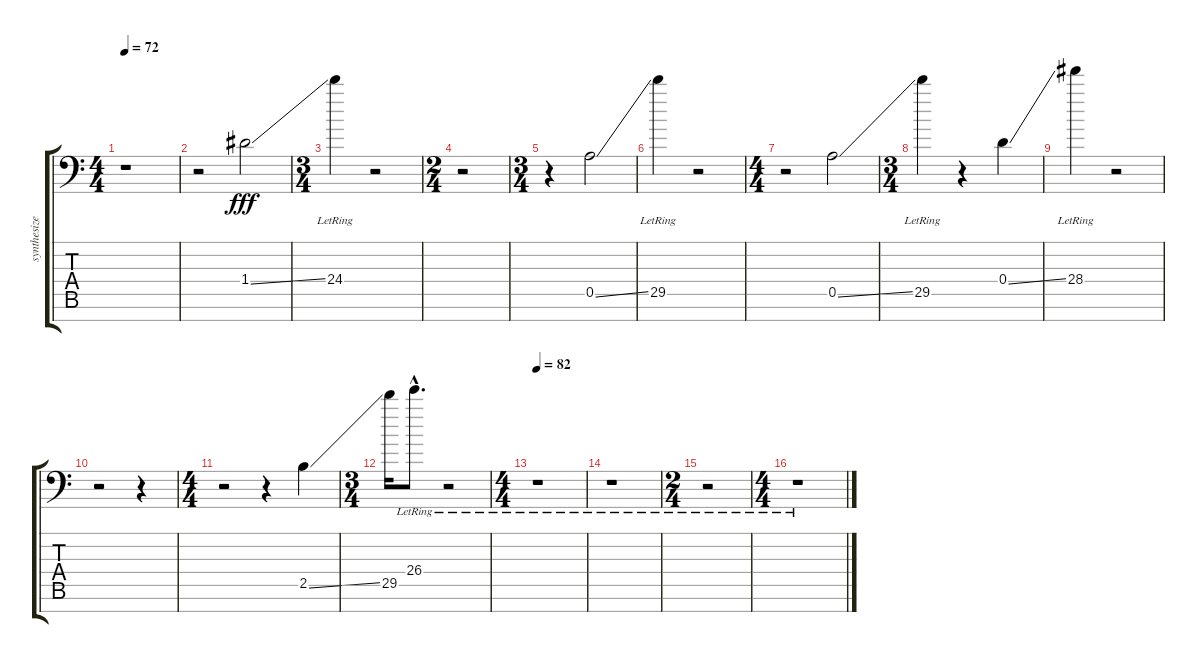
\track ("synthesizer" "synthesize") {instrument acousticguitarnylon}
\staff {score tabs}
\tuning (E4 B3 G3 D3 A2 E2 A1) {hide}
\ts (4 4)
\tempo 72
\clef f4
\ks c
r.1{dy fff} |
r.2 1.4{ss}.2 |
\ts (3 4)
24.4{lr}.4 r.2 |
\ts (2 4)
r.2 |
\ts (3 4)
r.4 0.5{ss}.2 |
29.5{lr}.4 r.2 |
\ts (4 4)
r.2 0.5{ss}.2 |
\ts (3 4)
29.5{lr}.4 r.4 0.4{ss}.4 |
28.4{lr}.4 r.2 |
r.2 r.4 |
\ts (4 4)
r.2 r.4 2.5{ss}.4 |
\ts (3 4)
29.5.16 26.4{hac lr}.8{d} r.2 |
\ts (4 4)
\tempo 82
r.1 |
r.1 |
\ts (2 4)
r.2 |
\ts (4 4)
r.1
